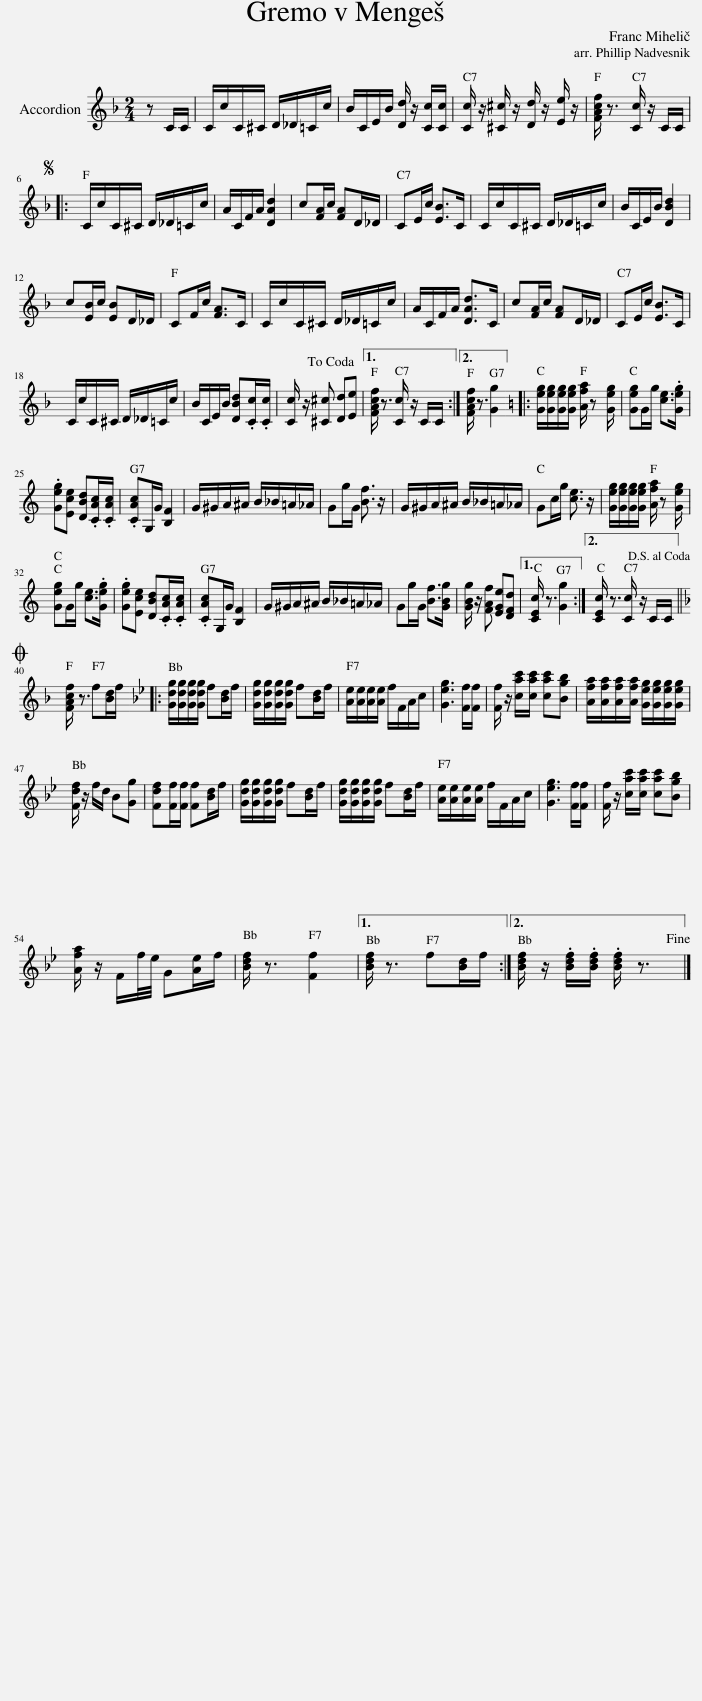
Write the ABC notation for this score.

X:1
L:1/8
M:2/4
I:linebreak $
K:F
V:1 treble
V:1
 z C/C/ | C/c/C/^C/ D/_D/=C/c/ | B/C/E/B/ [Dd]/ z/ [Cc]/[Cc]/ | [Cc]/ z/ [^C^c]/ z/ [Dd]/ z/ [Ee]/ z/ | [FAcf]/ z3/2 [Cc]/ z/ C/C/ |:$ %5
S C/c/C/^C/ D/_D/=C/c/ | A/C/F/A/ [DAd]2 | c[FA]/c/ [FA]D/_D/ | CE/c/ [EB]>C | C/c/C/^C/ D/_D/=C/c/ | %10
 B/C/E/B/ [DBd]2 |$ c[EB]/c/ [EB]D/_D/ | CF/c/ [FA]>C | C/c/C/^C/ D/_D/=C/c/ | A/C/F/A/ [DAd]>C | %15
 c[FA]/c/ [FA]D/_D/ | CE/c/ [EB]>C |$ C/c/C/^C/ D/_D/=C/c/ | B/C/E/B/ [DBd].[Cc]/.[Cc]/ | [Cc]/ z/ [^C^c] [Dd][Ee]!dacoda! |1 %20
 [FAcf]/ z3/2 [Cc]/ z/ C/C/ :|2 [FAcf]/ z3/2 [Gg]2 |:[K:C] [Geg]/[Geg]/[Geg]/[Geg]/ [Afa]/ z [Geg]/ | [Geg]G/g/ [ce]>.[Geg] |$ .[Geg][Ece] [DBd].[CAc]/.[CAc]/ | %25
 .[CAc]G,/G/ [B,F]2 | G/^G/A/^A/ B/_B/=A/_A/ | Gg/G/ [Bf]3/2 z/ | G/^G/A/^A/ B/_B/=A/_A/ | Gc/g/ [ce]3/2 z/ | %30
 [Geg]/[Geg]/[Geg]/[Geg]/ [Afa]/ z [Geg]/ |$ [Geg]G/g/ [ce]>.[Geg] | .[Geg][Ece] [DBd].[CAc]/.[CAc]/ | .[CAc]G,/G/ [B,F]2 | G/^G/A/^A/ B/_B/=A/_A/ | %35
 Gg/G/ [Bf]>[GBg] | [GBg]/ z/ [FAf] [EGe][DFd] |1 [CEc]/ z3/2 [Gg]2 :|2 [CEc]/ z3/2 [Cc]/ z/ C/C/!D.S.! ||$[K:F]O [FAcf]/ z3/2 f[Bd]/f/ |: %40
[K:Bb] [Gdg]/[Gdg]/[Gdg]/[Gdg]/ f[Bd]/f/ | [Gdg]/[Gdg]/[Gdg]/[Gdg]/ f[Bd]/f/ | [Ae]/[Ae]/[Ae]/[Ae]/ f/F/A/c/ | [Geg]3 [Ff]/[Ff]/ | [Ff]/ z/ [cac']/[cac']/ [cac'][Bgb] | %45
 [Afa]/[Afa]/[Afa]/[Afa]/ [Geg]/[Geg]/[Geg]/[Geg]/ |$ [Fdf]/ z/ f/d/ B[Gg] | [Fdf][Ff]/[Ff]/ [Ff][Bd]/f/ | [Gdg]/[Gdg]/[Gdg]/[Gdg]/ f[Bd]/f/ | [Gdg]/[Gdg]/[Gdg]/[Gdg]/ f[Bd]/f/ | %50
 [Ae]/[Ae]/[Ae]/[Ae]/ f/F/A/c/ | [Geg]3 [Ff]/[Ff]/ | [Ff]/ z/ [cac']/[cac']/ [cac'][Bgb] |$ [Afa]/ z/ F/f/4e/4 G[Ae]/f/ | [Bdf]/ z3/2 [Ff]2 |1 %55
 [Bdf]/ z3/2 f[Bd]/f/ :|2 [Bdf]/ z/ .[Bdf]/.[Bdf]/ .[Bdf]/ z3/2!fine! |] %57
